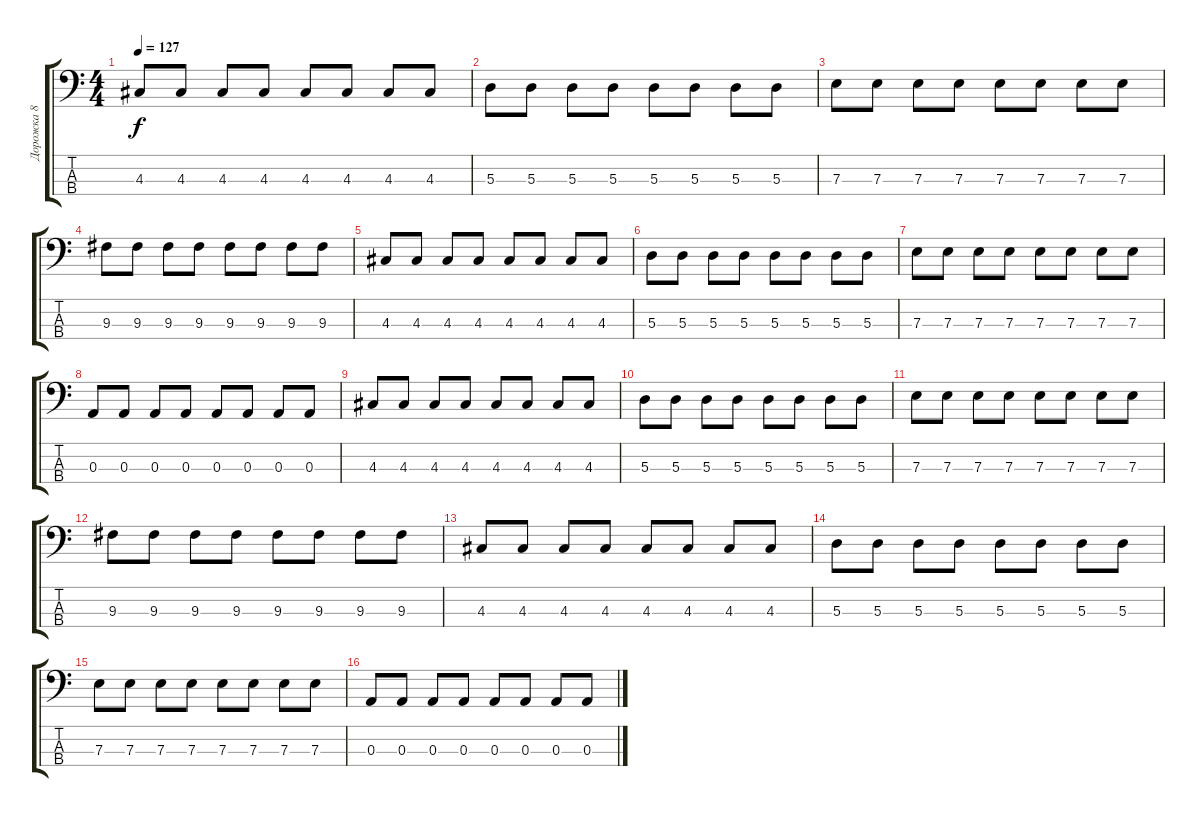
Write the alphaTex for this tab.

\track ("Дорожка 8" "Дорожка 8") {instrument electricbassfinger}
\staff {score tabs}
\tuning (G2 D2 A1 E1) {hide}
\ts (4 4)
\tempo 127
\clef f4
\ks c
4.3.8{dy f} 4.3.8 4.3.8 4.3.8 4.3.8 4.3.8 4.3.8 4.3.8 |
5.3.8 5.3.8 5.3.8 5.3.8 5.3.8 5.3.8 5.3.8 5.3.8 |
7.3.8 7.3.8 7.3.8 7.3.8 7.3.8 7.3.8 7.3.8 7.3.8 |
9.3.8 9.3.8 9.3.8 9.3.8 9.3.8 9.3.8 9.3.8 9.3.8 |
4.3.8 4.3.8 4.3.8 4.3.8 4.3.8 4.3.8 4.3.8 4.3.8 |
5.3.8 5.3.8 5.3.8 5.3.8 5.3.8 5.3.8 5.3.8 5.3.8 |
7.3.8 7.3.8 7.3.8 7.3.8 7.3.8 7.3.8 7.3.8 7.3.8 |
0.3.8 0.3.8 0.3.8 0.3.8 0.3.8 0.3.8 0.3.8 0.3.8 |
4.3.8 4.3.8 4.3.8 4.3.8 4.3.8 4.3.8 4.3.8 4.3.8 |
5.3.8 5.3.8 5.3.8 5.3.8 5.3.8 5.3.8 5.3.8 5.3.8 |
7.3.8 7.3.8 7.3.8 7.3.8 7.3.8 7.3.8 7.3.8 7.3.8 |
9.3.8 9.3.8 9.3.8 9.3.8 9.3.8 9.3.8 9.3.8 9.3.8 |
4.3.8 4.3.8 4.3.8 4.3.8 4.3.8 4.3.8 4.3.8 4.3.8 |
5.3.8 5.3.8 5.3.8 5.3.8 5.3.8 5.3.8 5.3.8 5.3.8 |
7.3.8 7.3.8 7.3.8 7.3.8 7.3.8 7.3.8 7.3.8 7.3.8 |
0.3.8 0.3.8 0.3.8 0.3.8 0.3.8 0.3.8 0.3.8 0.3.8
